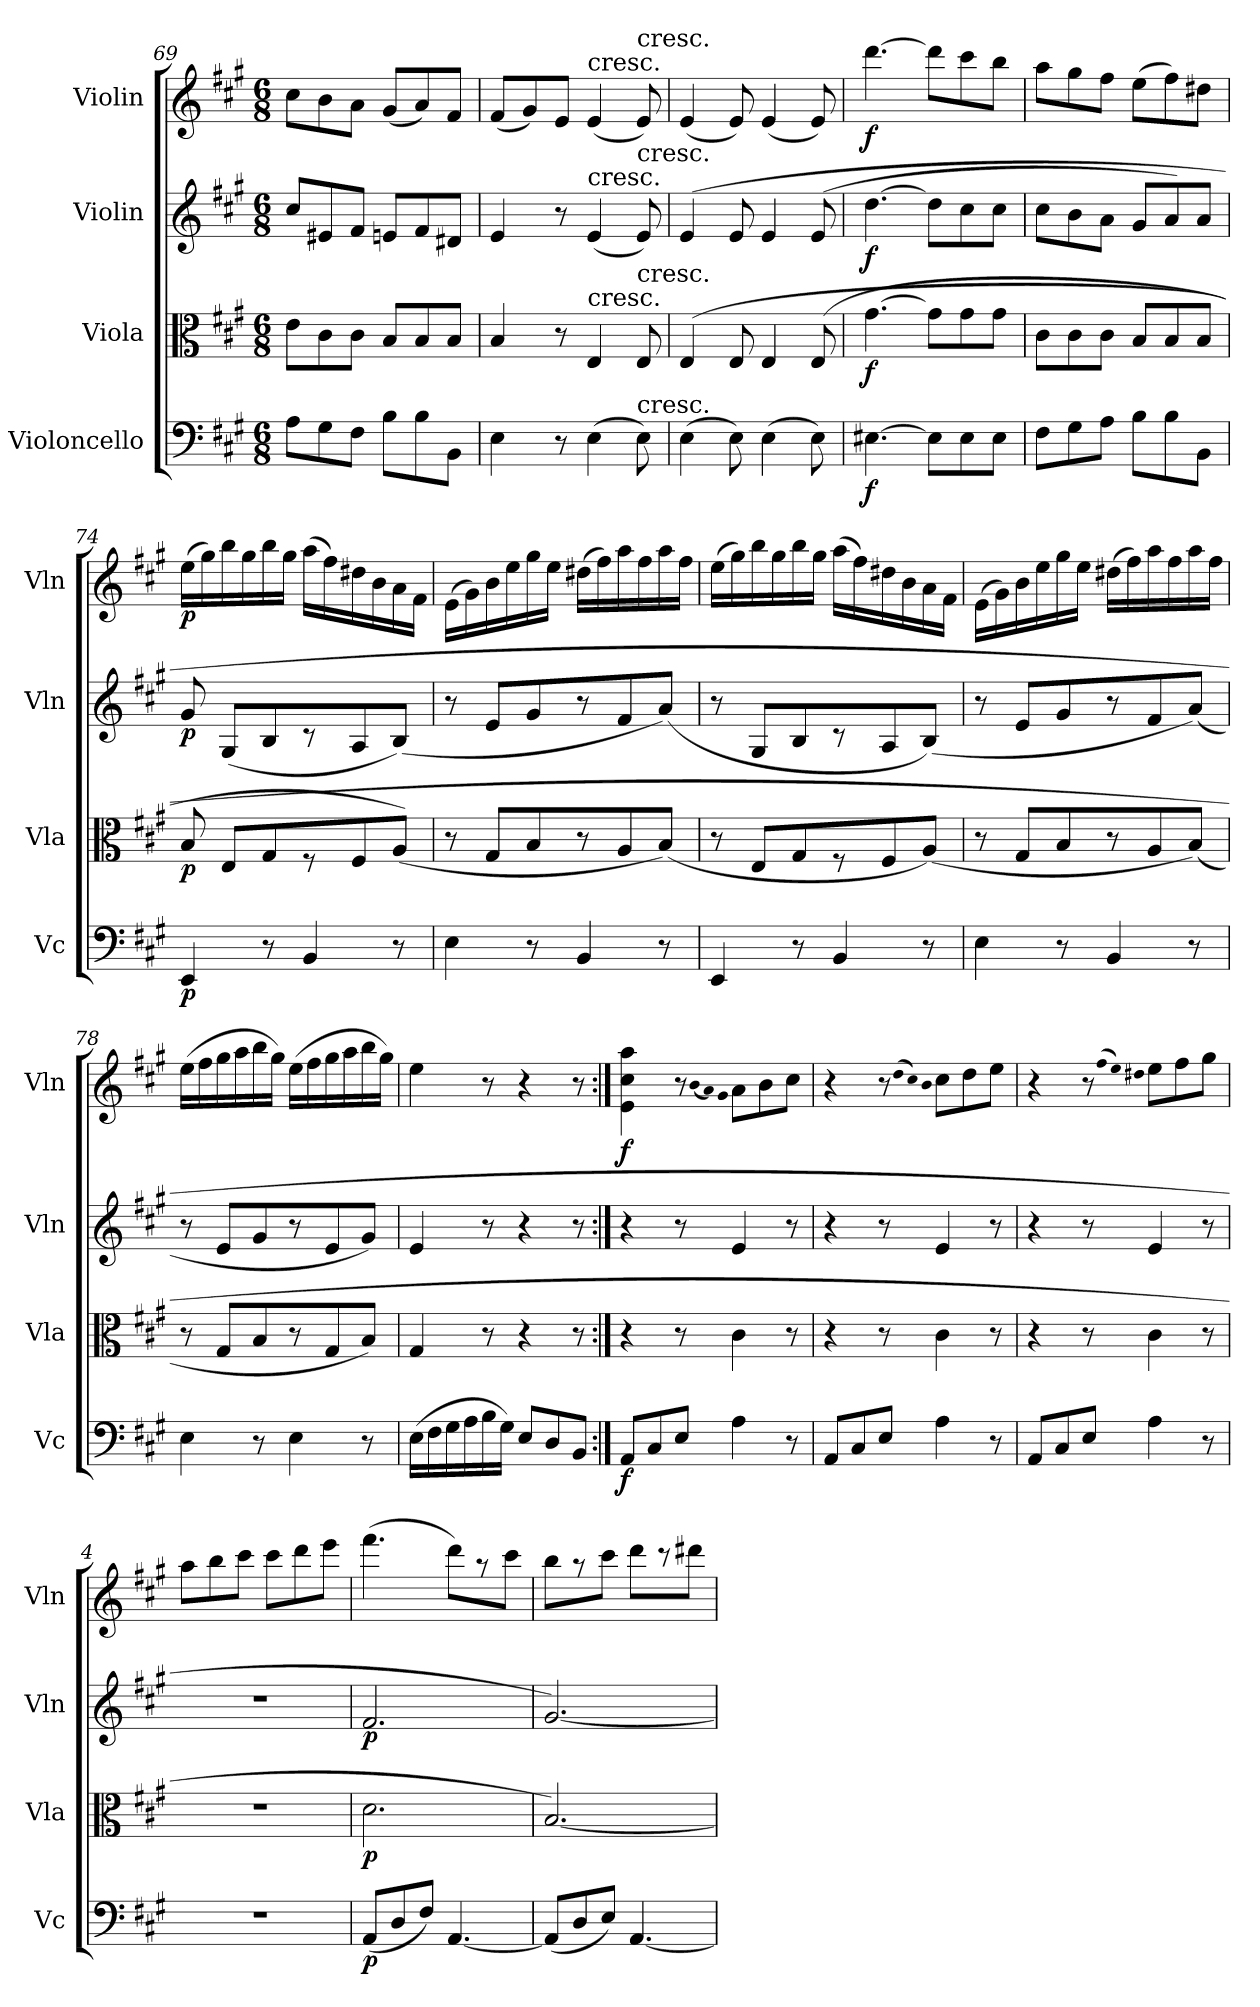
**kern	**dynam	**kern	**dynam	**kern	**dynam	**kern	**dynam
*part4	*part4	*part3	*part3	*part2	*part2	*part1	*part1
*staff4	*staff4	*staff3	*staff3	*staff2	*staff2	*staff1	*staff1
*I"Violoncello	*	*I"Viola	*	*I"Violin	*	*I"Violin	*
*I'Vc	*	*I'Vla	*	*I'Vln	*	*I'Vln	*
*clefF4	*	*clefC3	*	*clefG2	*	*clefG2	*
*k[f#c#g#]	*	*k[f#c#g#]	*	*k[f#c#g#]	*	*k[f#c#g#]	*
*A:	*	*A:	*	*A:	*	*A:	*
*M6/8	*	*M6/8	*	*M6/8	*	*M6/8	*
=69	=69	=69	=69	=69	=69	=69	=69
8A\L	.	8e\L	.	8cc#/L	.	8cc#\L	.
8G#\	.	8c#\	.	8e#X/	.	8b\	.
8F#\J	.	8c#\J	.	8f#/J	.	8a\J	.
8B\L	.	8B/L	.	8en/L	.	(8g#/L	.
8B\	.	8B/	.	8f#/	.	8a/)	.
8BB\J	.	8B/J	.	8d#X/J	.	8f#/J	.
=70	=70	=70	=70	=70	=70	=70	=70
4E\	.	4B/	.	4e/	.	(8f#/L	.
.	.	.	.	.	.	8g#/)	.
8r	.	8r	.	8r	.	8e/J	.
!	!	!	!	!	!	!LO:TX:t=cresc.	!
!	!	!	!	!LO:TX:t=cresc.	!	!	!
!	!	!LO:TX:t=cresc.	!	!	!	!	!
(4E\	.	4E/	.	(4e/	.	(4e/	.
!	!	!	!	!	!	!LO:TX:t=cresc.	!
!	!	!	!	!LO:TX:t=cresc.	!	!	!
!	!	!LO:TX:t=cresc.	!	!	!	!	!
!LO:TX:t=cresc.	!	!	!	!	!	!	!
8E\)	.	8E/	.	8e/)	.	8e/)	.
=71	=71	=71	=71	=71	=71	=71	=71
(4E\	.	(4E/	.	(4e/	.	(4e/	.
8E\)	.	8E/	.	8e/	.	8e/)	.
(4E\	.	4E/	.	4e/	.	(4e/	.
8E\)	.	(8E/	.	(8e/	.	8e/)	.
=72	=72	=72	=72	=72	=72	=72	=72
[4.E#X\	f	[4.g#\	f	[4.dd\	f	[4.ddd\	f
8E#\L]	.	8g#\L]	.	8dd\L]	.	8ddd\L]	.
8E#\	.	8g#\	.	8cc#\	.	8ccc#\	.
8E#\J	.	8g#\J	.	8cc#\J	.	8bb\J	.
=73	=73	=73	=73	=73	=73	=73	=73
8F#\L	.	8c#\L	.	8cc#\L	.	8aa\L	.
8G#\	.	8c#\	.	8b\	.	8gg#\	.
8A\J	.	8c#\J	.	8a\J	.	8ff#\J	.
8B\L	.	8B/L	.	8g#/L	.	(8ee\L	.
8B\	.	8B/	.	8a/)	.	8ff#\)	.
8BB\J	.	8B/J	.	8a/J	.	8dd#X\J	.
=74	=74	=74	=74	=74	=74	=74	=74
4EE/	p	8B/	p	8g#/	p	(16ee\LL	p
.	.	.	.	.	.	16gg#\)	.
.	.	8E/L	.	(8G#/L	.	16bb\	.
.	.	.	.	.	.	16gg#\	.
8r	.	8G#/	.	8B/	.	16bb\	.
.	.	.	.	.	.	16gg#\JJ	.
4BB/	.	8r	.	8r	.	(16aa\LL	.
.	.	.	.	.	.	16ff#\)	.
.	.	8F#/	.	8A/	.	16dd#X\	.
.	.	.	.	.	.	16b\	.
8r	.	(8A/J)	.	(8B/J)	.	16a\	.
.	.	.	.	.	.	16f#\JJ	.
=75	=75	=75	=75	=75	=75	=75	=75
4E\	.	8r	.	8r	.	(16e\LL	.
.	.	.	.	.	.	16g#\)	.
.	.	8G#/L	.	8e/L	.	16b\	.
.	.	.	.	.	.	16ee\	.
8r	.	8B/	.	8g#/	.	16gg#\	.
.	.	.	.	.	.	16ee\JJ	.
4BB/	.	8r	.	8r	.	(16dd#X\LL	.
.	.	.	.	.	.	16ff#\)	.
.	.	8A/	.	8f#/	.	16aa\	.
.	.	.	.	.	.	16ff#\	.
8r	.	(8B/J)	.	(8a/J)	.	16aa\	.
.	.	.	.	.	.	16ff#\JJ	.
=76	=76	=76	=76	=76	=76	=76	=76
4EE/	.	8r	.	8r	.	(16ee\LL	.
.	.	.	.	.	.	16gg#\)	.
.	.	8E/L	.	8G#/L	.	16bb\	.
.	.	.	.	.	.	16gg#\	.
8r	.	8G#/	.	8B/	.	16bb\	.
.	.	.	.	.	.	16gg#\JJ	.
4BB/	.	8r	.	8r	.	(16aa\LL	.
.	.	.	.	.	.	16ff#\)	.
.	.	8F#/	.	8A/	.	16dd#X\	.
.	.	.	.	.	.	16b\	.
8r	.	(8A/J)	.	(8B/J)	.	16a\	.
.	.	.	.	.	.	16f#\JJ	.
=77	=77	=77	=77	=77	=77	=77	=77
4E\	.	8r	.	8r	.	(16e\LL	.
.	.	.	.	.	.	16g#\)	.
.	.	8G#/L	.	8e/L	.	16b\	.
.	.	.	.	.	.	16ee\	.
8r	.	8B/	.	8g#/	.	16gg#\	.
.	.	.	.	.	.	16ee\JJ	.
4BB/	.	8r	.	8r	.	(16dd#X\LL	.
.	.	.	.	.	.	16ff#\)	.
.	.	8A/	.	8f#/	.	16aa\	.
.	.	.	.	.	.	16ff#\	.
8r	.	(8B/J)	.	(8a/J)	.	16aa\	.
.	.	.	.	.	.	16ff#\JJ	.
=78	=78	=78	=78	=78	=78	=78	=78
4E\	.	8r	.	8r	.	(16ee\LL	.
.	.	.	.	.	.	16ff#\	.
.	.	8G#/L	.	8e/L	.	16gg#\	.
.	.	.	.	.	.	16aa\	.
8r	.	8B/	.	8g#/	.	16bb\	.
.	.	.	.	.	.	16gg#\JJ)	.
4E\	.	8r	.	8r	.	(16ee\LL	.
.	.	.	.	.	.	16ff#\	.
.	.	8G#/	.	8e/	.	16gg#\	.
.	.	.	.	.	.	16aa\	.
8r	.	8B/J)	.	8g#/J)	.	16bb\	.
.	.	.	.	.	.	16gg#\JJ)	.
=79	=79	=79	=79	=79	=79	=79	=79
(16E\LL	.	4G#/	.	4e/	.	4ee\	.
16F#\	.	.	.	.	.	.	.
16G#\	.	.	.	.	.	.	.
16A\	.	.	.	.	.	.	.
16B\	.	8r	.	8r	.	8r	.
16G#\JJ)	.	.	.	.	.	.	.
8E/L	.	4r	.	4r	.	4r	.
8D/	.	.	.	.	.	.	.
8BB/J	.	8r	.	8r	.	8r	.
=1:|!	=1:|!	=1:|!	=1:|!	=1:|!	=1:|!	=1:|!	=1:|!
8AA/L	f	4r	.	4r	.	4e\ 4cc#\ 4aa\	f
8C#/	.	.	.	.	.	.	.
8E/J	.	8r	.	8r	.	8r	.
.	.	.	.	.	.	(qb	.
.	.	.	.	.	.	qa)	.
.	.	.	.	.	.	qg#	.
4A\	.	4c#\	.	4e/	.	8a\L	.
.	.	.	.	.	.	8b\	.
8r	.	8r	.	8r	.	8cc#\J	.
=2	=2	=2	=2	=2	=2	=2	=2
8AA/L	.	4r	.	4r	.	4r	.
8C#/	.	.	.	.	.	.	.
8E/J	.	8r	.	8r	.	8r	.
.	.	.	.	.	.	(qdd	.
.	.	.	.	.	.	qcc#)	.
.	.	.	.	.	.	qb	.
4A\	.	4c#\	.	4e/	.	8cc#\L	.
.	.	.	.	.	.	8dd\	.
8r	.	8r	.	8r	.	8ee\J	.
=3	=3	=3	=3	=3	=3	=3	=3
8AA/L	.	4r	.	4r	.	4r	.
8C#/	.	.	.	.	.	.	.
8E/J	.	8r	.	8r	.	8r	.
.	.	.	.	.	.	(qff#	.
.	.	.	.	.	.	qee)	.
.	.	.	.	.	.	qdd#X	.
4A\	.	4c#\	.	4e/	.	8ee\L	.
.	.	.	.	.	.	8ff#\	.
8r	.	8r	.	8r	.	8gg#\J	.
=4	=4	=4	=4	=4	=4	=4	=4
2.r	.	2.r	.	2.r	.	8aa\L	.
.	.	.	.	.	.	8bb\	.
.	.	.	.	.	.	8ccc#\J	.
.	.	.	.	.	.	8ccc#\L	.
.	.	.	.	.	.	8ddd\	.
.	.	.	.	.	.	8eee\J	.
=5	=5	=5	=5	=5	=5	=5	=5
(8AA/L	p	2.d\	p	2.f#/	p	(4.fff#\	.
8D/	.	.	.	.	.	.	.
8F#/J)	.	.	.	.	.	.	.
[4.AA/	.	.	.	.	.	8ddd\L)	.
.	.	.	.	.	.	8r	.
.	.	.	.	.	.	8ccc#\J	.
=6	=6	=6	=6	=6	=6	=6	=6
(8AA/L]	.	[2.B/)	.	[2.g#/)	.	8bb\L	.
8D/	.	.	.	.	.	8r	.
8E/J)	.	.	.	.	.	8ccc#\J	.
[4.AA/	.	.	.	.	.	8ddd\L	.
.	.	.	.	.	.	8r	.
.	.	.	.	.	.	8ddd#X\J	.
=	=	=	=	=	=	=	=
*-	*-	*-	*-	*-	*-	*-	*-
